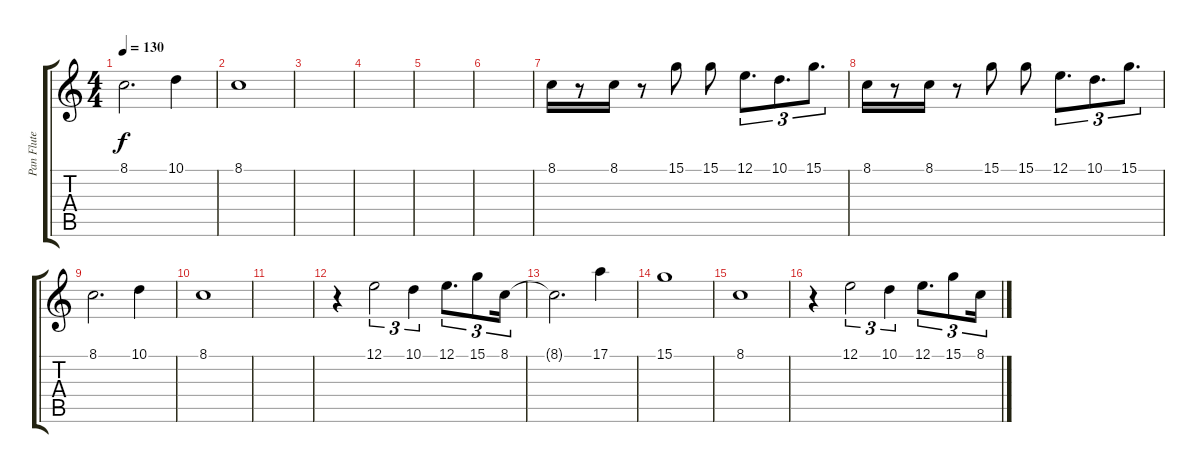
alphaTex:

\track ("Pan Flute" "Pan Flute") {instrument panflute}
\staff {score tabs}
\tuning (E4 B3 G3 D3 A2 E2) {hide}
\ts (4 4)
\tempo 130
\clef g2
\ks c
8.1.2{d dy f} 10.1.4 |
8.1.1 |
|
|
|
|
8.1.16 r.8 8.1.16 r.8 15.1.8 15.1.8 12.1.8{d tu (3 2)} 10.1.8{d tu (3 2)} 15.1.8{d tu (3 2)} |
8.1.16 r.8 8.1.16 r.8 15.1.8 15.1.8 12.1.8{d tu (3 2)} 10.1.8{d tu (3 2)} 15.1.8{d tu (3 2)} |
8.1.2{d} 10.1.4 |
8.1.1 |
|
r.4 12.1.2{tu (3 2)} 10.1.4{tu (3 2)} 12.1.8{d tu (3 2)} 15.1.8{tu (3 2)} 8.1.16{tu (3 2)} |
8.1{t}.2{d} 17.1.4 |
15.1.1 |
8.1.1 |
r.4 12.1.2{tu (3 2)} 10.1.4{tu (3 2)} 12.1.8{d tu (3 2)} 15.1.8{tu (3 2)} 8.1.16{tu (3 2)}
